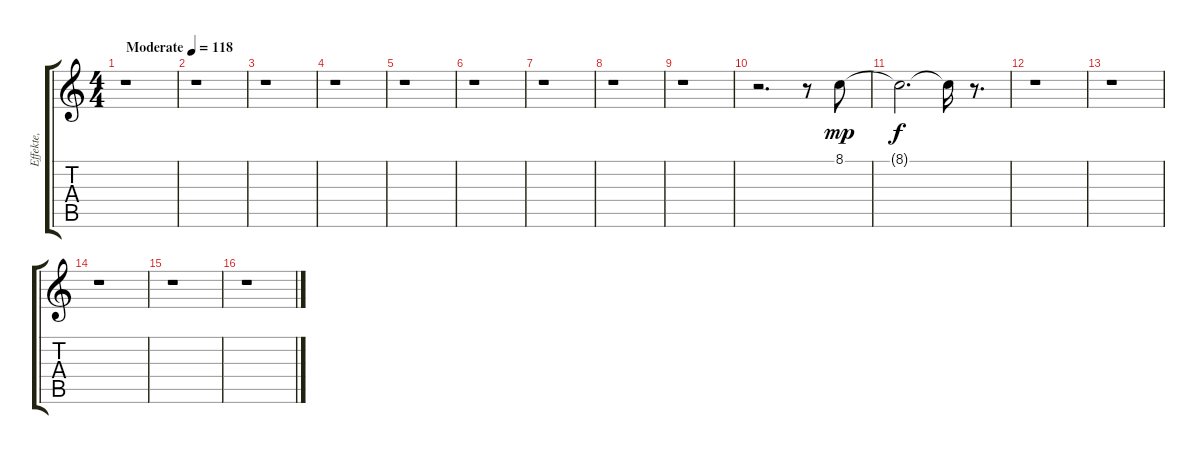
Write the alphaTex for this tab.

\track ("Effekte,\r\nHintergrund syth" "Effekte,\r\n") {instrument synthstrings1}
\staff {score tabs}
\tuning (E4 B3 G3 D3 A2 E2) {hide}
\ts (4 4)
\tempo (118 "Moderate")
\clef g2
\ks c
r.1{dy mp instrument synthstrings1} |
r.1 |
r.1 |
r.1 |
r.1 |
r.1 |
r.1 |
r.1 |
r.1 |
r.2{d} r.8 8.1.8 |
8.1{t}.2{d dy f} 8.1{t}.16 r.8{d} |
r.1 |
r.1 |
r.1 |
r.1 |
r.1
